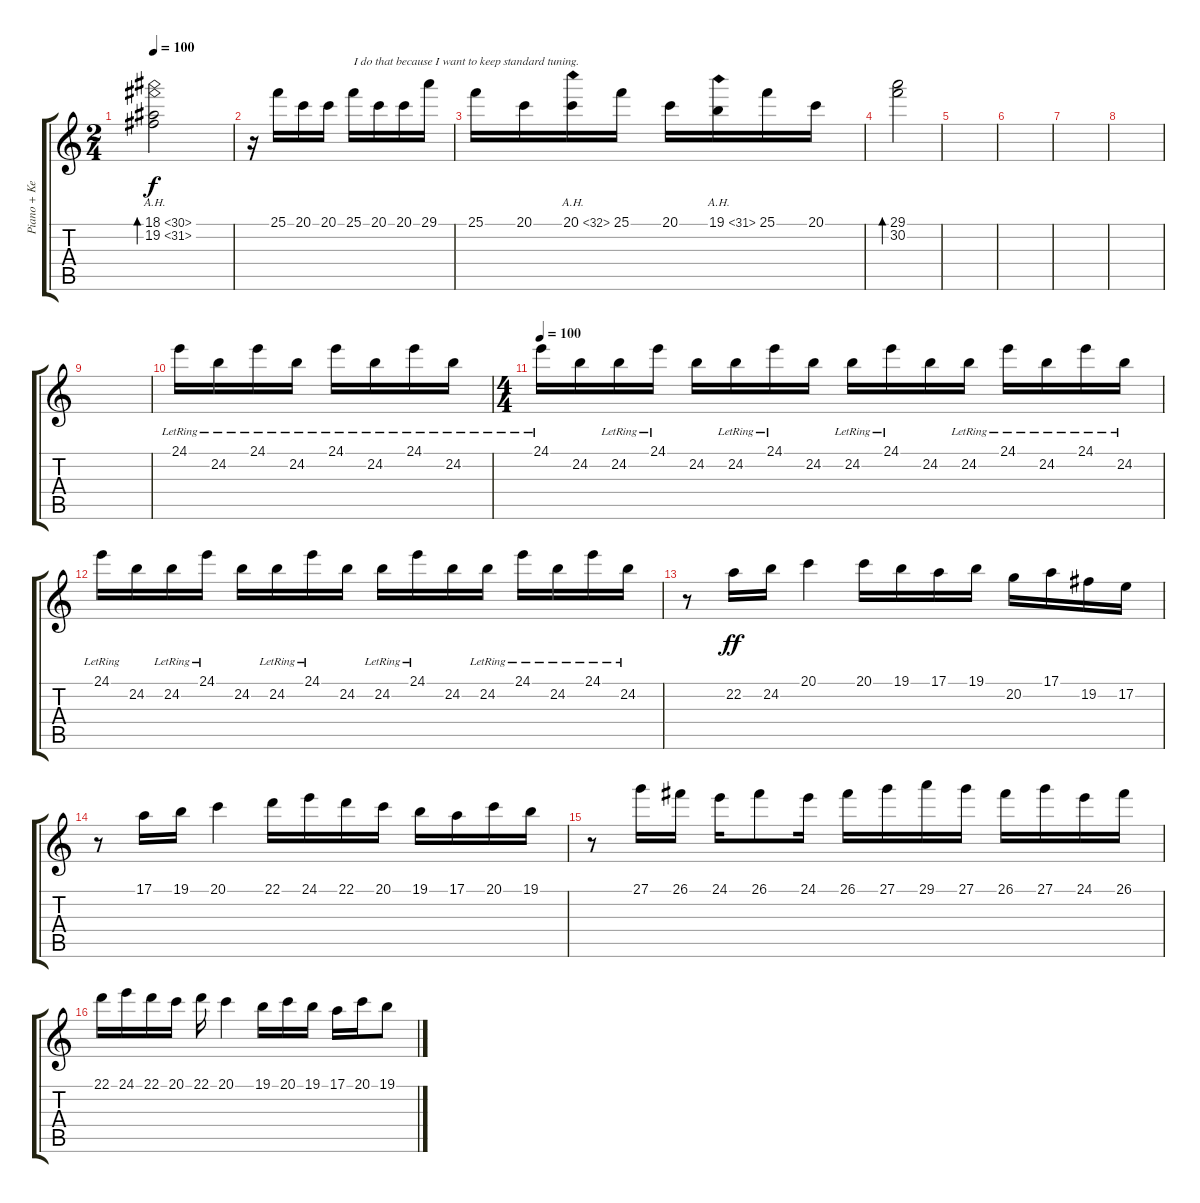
\track ("Piano + Keyboards (A. Staropoli)" "Piano + Ke") {instrument brightacousticpiano}
\staff {score tabs}
\tuning (E4 B3 G3 D3 A2 E2) {hide}
\ts (2 4)
\tempo 100
\clef g2
\ks c
(18.1{ah 12} 19.2{ah 12}).2{bd 120 dy f} |
r.16 25.1.16 20.1.16 20.1.16 25.1.16{txt "I do that because I want to keep standard tuning."} 20.1.16 20.1.16 29.1.16 |
25.1.16 20.1.16 20.1{ah 12}.16 25.1.16 20.1.16 19.1{ah 12}.16 25.1.16 20.1.16 |
(29.1 30.2).2{bd 120} |
|
|
|
|
|
24.1{lr}.16 24.2{lr}.16 24.1{lr}.16 24.2{lr}.16 24.1{lr}.16 24.2{lr}.16 24.1{lr}.16 24.2{lr}.16 |
\ts (4 4)
\tempo 100
24.1{lr}.16 24.2.16 24.2{lr}.16 24.1{lr}.16 24.2.16 24.2{lr}.16 24.1{lr}.16 24.2.16 24.2{lr}.16 24.1{lr}.16 24.2.16 24.2{lr}.16 24.1{lr}.16 24.2{lr}.16 24.1{lr}.16 24.2{lr}.16 |
24.1{lr}.16 24.2.16 24.2{lr}.16 24.1{lr}.16 24.2.16 24.2{lr}.16 24.1{lr}.16 24.2.16 24.2{lr}.16 24.1{lr}.16 24.2.16 24.2{lr}.16 24.1{lr}.16 24.2{lr}.16 24.1{lr}.16 24.2{lr}.16 |
r.8 22.2.16{dy ff} 24.2.16 20.1.4 20.1.16 19.1.16 17.1.16 19.1.16 20.2.16 17.1.16 19.2.16 17.2.16 |
r.8 17.1.16 19.1.16 20.1.4 22.1.16 24.1.16 22.1.16 20.1.16 19.1.16 17.1.16 20.1.16 19.1.16 |
r.8 27.1.16 26.1.16 24.1.16 26.1.8 24.1.16 26.1.16 27.1.16 29.1.16 27.1.16 26.1.16 27.1.16 24.1.16 26.1.16 |
22.1.16 24.1.16 22.1.16 20.1.16 22.1.16 20.1.4 19.1.16 20.1.16 19.1.16 17.1.16 20.1.16 19.1.8
